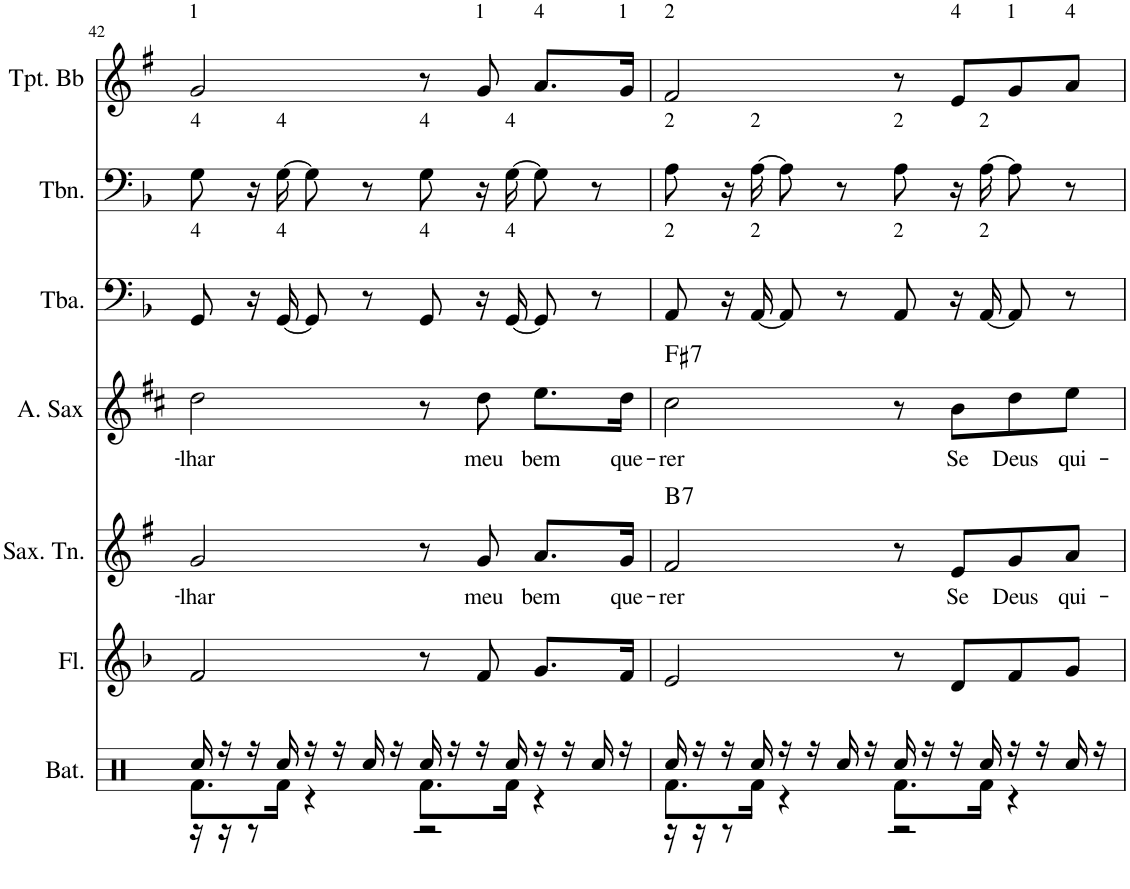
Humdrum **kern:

**kern	**kern	**kern	**text	**harte	**kern	**text	**harte	**kern	**kern	**kern
*part7	*part6	*part5	*part5	*part5	*part4	*part4	*part4	*part3	*part2	*part1
*staff7	*staff6	*staff5	*staff5	*	*staff4	*staff4	*	*staff3	*staff2	*staff1
*I"Bateria	*I"Flauta Transversal	*I"Saxofone Tenor	*	*	*I"Saxofone Alto	*	*	*I"Tuba	*I"Trombone	*I"Trompete Bb
*I'Bat.	*I'Fl.	*I'Sax. Tn.	*	*	*	*	*	*I'Tba.	*I'Tbn.	*I'Tpt. Bb
!!LO:PB:g=z
*clefX	*clefG2	*clefG2	*	*	*clefG2	*	*	*clefF4	*clefF4	*clefG2
*	*	*Trd8c14	*	*	*Trd5c9	*	*	*	*	*Trd1c2
*k[]	*k[b-]	*k[f#]	*	*	*k[f#c#]	*	*	*k[b-]	*k[b-]	*k[f#]
*M4/4	*M4/4	*M4/4	*	*	*M4/4	*	*	*M4/4	*M4/4	*M4/4
=42	=42	=42	=42	=42	=42	=42	=42	=42	=42	=42
*^	*	*	*	*	*	*	*	*	*	*
*	*^	*	*	*	*	*	*	*	*	*	*
!	!	!	!	!	!	!	!	!	!	!	!	!LO:TX:a:t=1
!	!	!	!	!	!	!	!	!	!	!	!LO:TX:a:t=4	!
!	!	!	!	!	!	!	!	!	!	!LO:TX:a:t=4	!	!
!	!	!	!	!	!LO:LY:b	!	!	!LO:LY:b	!	!	!	!
16Rcc/	8.Rf\L	16r	2f/	2g/	-lhar	.	2dd\	-lhar	.	8GG/	8G\	2g/
16r	.	16r	.	.	.	.	.	.	.	.	.	.
16r	.	8r	.	.	.	.	.	.	.	16r	16r	.
!	!	!	!	!	!	!	!	!	!	!	!LO:TX:a:t=4	!
!	!	!	!	!	!	!	!	!	!	!LO:TX:a:t=4	!	!
16Rcc/	16Rf\Jk	.	.	.	.	.	.	.	.	[16GG/	[16G\	.
16r	4r	4ryy	.	.	.	.	.	.	.	8GG/]	8G\]	.
16r	.	.	.	.	.	.	.	.	.	.	.	.
16Rcc/	.	.	.	.	.	.	.	.	.	8r	8r	.
16r	.	.	.	.	.	.	.	.	.	.	.	.
!	!	!	!	!	!	!	!	!	!	!	!LO:TX:a:t=4	!
!	!	!	!	!	!	!	!	!	!	!LO:TX:a:t=4	!	!
16Rcc/	8.Rf\L	2r	8r	8r	.	.	8r	.	.	8GG/	8G\	8r
16r	.	.	.	.	.	.	.	.	.	.	.	.
!	!	!	!	!	!	!	!	!	!	!	!	!LO:TX:a:t=1
!	!	!	!	!	!LO:LY:b	!	!	!LO:LY:b	!	!	!	!
16r	.	.	8f/	8g/	meu	.	8dd\	meu	.	16r	16r	8g/
!	!	!	!	!	!	!	!	!	!	!	!LO:TX:a:t=4	!
!	!	!	!	!	!	!	!	!	!	!LO:TX:a:t=4	!	!
16Rcc/	16Rf\Jk	.	.	.	.	.	.	.	.	[16GG/	[16G\	.
!	!	!	!	!	!	!	!	!	!	!	!	!LO:TX:a:t=4
!	!	!	!	!	!LO:LY:b	!	!	!LO:LY:b	!	!	!	!
16r	4r	.	8.g/L	8.a/L	bem	.	8.ee\L	bem	.	8GG/]	8G\]	8.a/L
16r	.	.	.	.	.	.	.	.	.	.	.	.
16Rcc/	.	.	.	.	.	.	.	.	.	8r	8r	.
!	!	!	!	!	!	!	!	!	!	!	!	!LO:TX:a:t=1
!	!	!	!	!	!LO:LY:b	!	!	!LO:LY:b	!	!	!	!
16r	.	.	16f/Jk	16g/Jk	que-	.	16dd\Jk	que-	.	.	.	16g/Jk
=43	=43	=43	=43	=43	=43	=43	=43	=43	=43	=43	=43	=43
!	!	!	!	!	!	!	!	!	!	!	!	!LO:TX:a:t=2
!	!	!	!	!	!	!	!	!	!	!	!LO:TX:a:t=2	!
!	!	!	!	!	!	!	!	!	!	!LO:TX:a:t=2	!	!
!	!	!	!	!	!LO:LY:b	!LO:H:kt=7	!	!LO:LY:b	!LO:H:kt=7	!	!	!
16Rcc/	8.Rf\L	16r	2e/	2f#/	-rer	B:7	2cc#\	-rer	F#:7	8AA/	8A\	2f#/
16r	.	16r	.	.	.	.	.	.	.	.	.	.
16r	.	8r	.	.	.	.	.	.	.	16r	16r	.
!	!	!	!	!	!	!	!	!	!	!	!LO:TX:a:t=2	!
!	!	!	!	!	!	!	!	!	!	!LO:TX:a:t=2	!	!
16Rcc/	16Rf\Jk	.	.	.	.	.	.	.	.	[16AA/	[16A\	.
16r	4r	4ryy	.	.	.	.	.	.	.	8AA/]	8A\]	.
16r	.	.	.	.	.	.	.	.	.	.	.	.
16Rcc/	.	.	.	.	.	.	.	.	.	8r	8r	.
16r	.	.	.	.	.	.	.	.	.	.	.	.
!	!	!	!	!	!	!	!	!	!	!	!LO:TX:a:t=2	!
!	!	!	!	!	!	!	!	!	!	!LO:TX:a:t=2	!	!
16Rcc/	8.Rf\L	2r	8r	8r	.	.	8r	.	.	8AA/	8A\	8r
16r	.	.	.	.	.	.	.	.	.	.	.	.
!	!	!	!	!	!	!	!	!	!	!	!	!LO:TX:a:t=4
!	!	!	!	!	!LO:LY:b	!	!	!LO:LY:b	!	!	!	!
16r	.	.	8d/L	8e/L	Se	.	8b\L	Se	.	16r	16r	8e/L
!	!	!	!	!	!	!	!	!	!	!	!LO:TX:a:t=2	!
!	!	!	!	!	!	!	!	!	!	!LO:TX:a:t=2	!	!
16Rcc/	16Rf\Jk	.	.	.	.	.	.	.	.	[16AA/	[16A\	.
!	!	!	!	!	!	!	!	!	!	!	!	!LO:TX:a:t=1
!	!	!	!	!	!LO:LY:b	!	!	!LO:LY:b	!	!	!	!
16r	4r	.	8f/	8g/	Deus	.	8dd\	Deus	.	8AA/]	8A\]	8g/
16r	.	.	.	.	.	.	.	.	.	.	.	.
!	!	!	!	!	!	!	!	!	!	!	!	!LO:TX:a:t=4
!	!	!	!	!	!LO:LY:b	!	!	!LO:LY:b	!	!	!	!
16Rcc/	.	.	8g/J	8a/J	qui-	.	8ee\J	qui-	.	8r	8r	8a/J
16r	.	.	.	.	.	.	.	.	.	.	.	.
*v	*v	*v	*	*	*	*	*	*	*	*	*	*
=	=	=	=	=	=	=	=	=	=	=
*-	*-	*-	*-	*-	*-	*-	*-	*-	*-	*-
